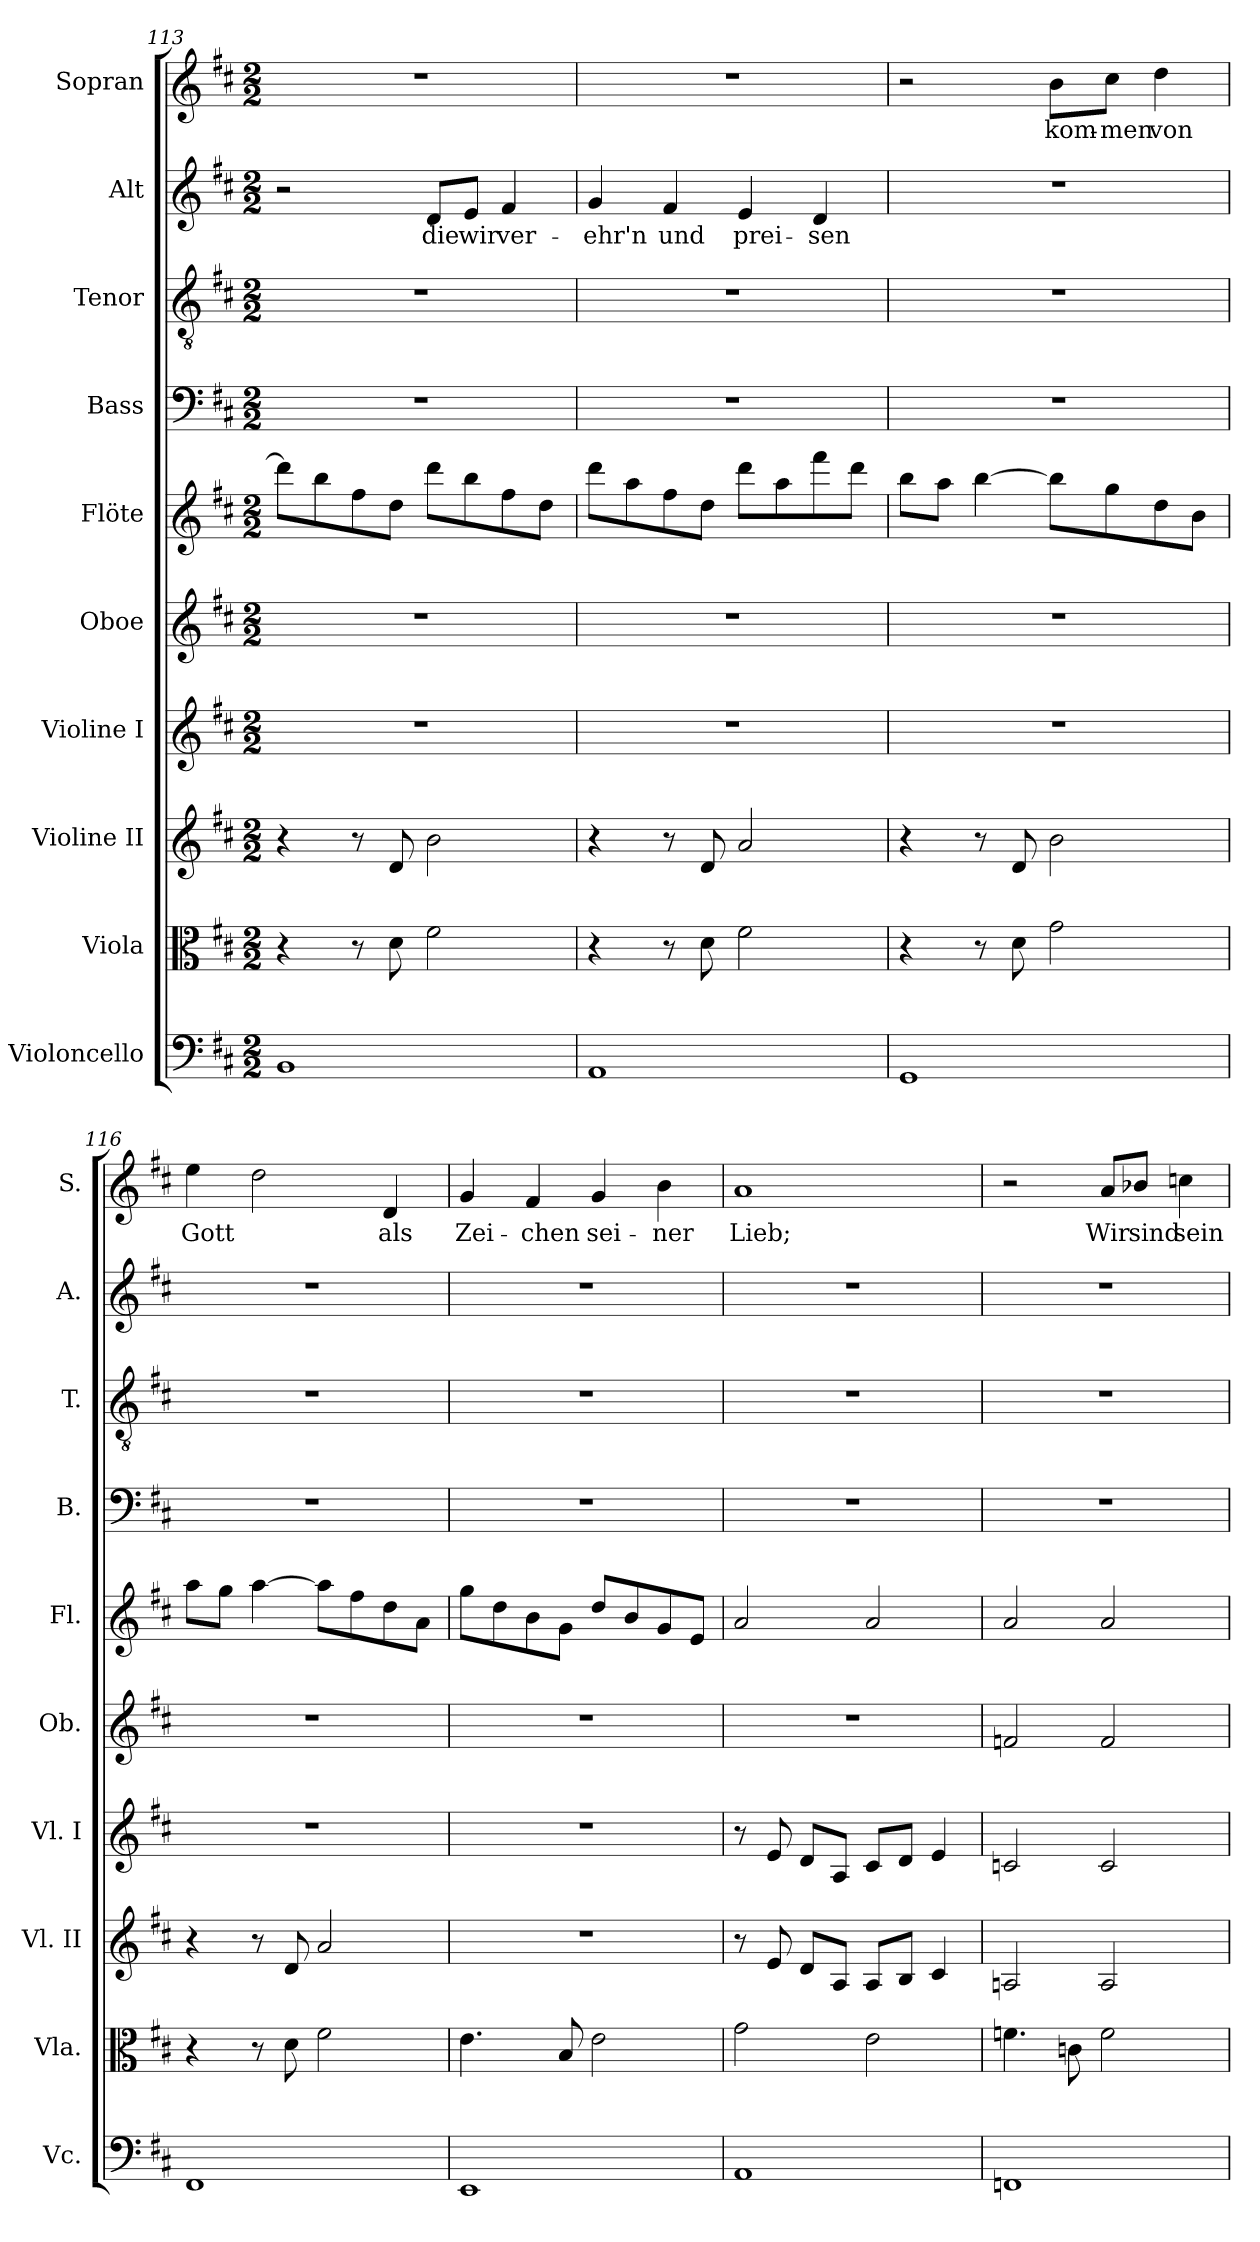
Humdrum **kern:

**kern	**kern	**kern	**kern	**kern	**kern	**kern	**kern	**kern	**text	**kern	**text
*part10	*part9	*part8	*part7	*part6	*part5	*part4	*part3	*part2	*part2	*part1	*part1
*staff10	*staff9	*staff8	*staff7	*staff6	*staff5	*staff4	*staff3	*staff2	*staff2	*staff1	*staff1
*I"Violoncello	*I"Viola	*I"Violine II	*I"Violine I	*I"Oboe	*I"Flöte	*I"Bass	*I"Tenor	*I"Alt	*	*I"Sopran	*
*I'Vc.	*I'Vla.	*I'Vl. II	*I'Vl. I	*I'Ob.	*I'Fl.	*I'B.	*I'T.	*I'A.	*	*I'S.	*
*clefF4	*clefC3	*clefG2	*clefG2	*clefG2	*clefG2	*clefF4	*clefGv2	*clefG2	*	*clefG2	*
*	*	*	*	*	*	*	*ITrd7c12	*	*	*	*
*k[f#c#]	*k[f#c#]	*k[f#c#]	*k[f#c#]	*k[f#c#]	*k[f#c#]	*k[f#c#]	*k[f#c#]	*k[f#c#]	*	*k[f#c#]	*
*D:	*D:	*D:	*D:	*D:	*D:	*D:	*D:	*D:	*	*D:	*
*M2/2	*M2/2	*M2/2	*M2/2	*M2/2	*M2/2	*M2/2	*M2/2	*M2/2	*	*M2/2	*
=113	=113	=113	=113	=113	=113	=113	=113	=113	=113	=113	=113
1BB	4r	4r	1r	1r	8ddd\L]	1r	1r	2r	.	1r	.
.	.	.	.	.	8bb\	.	.	.	.	.	.
.	8r	8r	.	.	8ff#\	.	.	.	.	.	.
.	8d\	8d/	.	.	8dd\J	.	.	.	.	.	.
!	!	!	!	!	!	!	!	!	!LO:LY:b	!	!
.	2f#\	2b\	.	.	8ddd\L	.	.	8d/L	die	.	.
!	!	!	!	!	!	!	!	!	!LO:LY:b	!	!
.	.	.	.	.	8bb\	.	.	8e/J	wir	.	.
!	!	!	!	!	!	!	!	!	!LO:LY:b	!	!
.	.	.	.	.	8ff#\	.	.	4f#/	ver-	.	.
.	.	.	.	.	8dd\J	.	.	.	.	.	.
=114	=114	=114	=114	=114	=114	=114	=114	=114	=114	=114	=114
!	!	!	!	!	!	!	!	!	!LO:LY:b	!	!
1AA	4r	4r	1r	1r	8ddd\L	1r	1r	4g/	-ehr'n	1r	.
.	.	.	.	.	8aa\	.	.	.	.	.	.
!	!	!	!	!	!	!	!	!	!LO:LY:b	!	!
.	8r	8r	.	.	8ff#\	.	.	4f#/	und	.	.
.	8d\	8d/	.	.	8dd\J	.	.	.	.	.	.
!	!	!	!	!	!	!	!	!	!LO:LY:b	!	!
.	2f#\	2a/	.	.	8ddd\L	.	.	4e/	prei-	.	.
.	.	.	.	.	8aa\	.	.	.	.	.	.
!	!	!	!	!	!	!	!	!	!LO:LY:b	!	!
.	.	.	.	.	8fff#\	.	.	4d/	-sen	.	.
.	.	.	.	.	8ddd\J	.	.	.	.	.	.
=115	=115	=115	=115	=115	=115	=115	=115	=115	=115	=115	=115
1GG	4r	4r	1r	1r	8bb\L	1r	1r	1r	.	2r	.
.	.	.	.	.	8aa\J	.	.	.	.	.	.
.	8r	8r	.	.	[4bb\	.	.	.	.	.	.
.	8d\	8d/	.	.	.	.	.	.	.	.	.
!	!	!	!	!	!	!	!	!	!	!	!LO:LY:b
.	2g\	2b\	.	.	8bb\L]	.	.	.	.	8b\L	kom-
!	!	!	!	!	!	!	!	!	!	!	!LO:LY:b
.	.	.	.	.	8gg\	.	.	.	.	8cc#\J	-men
!	!	!	!	!	!	!	!	!	!	!	!LO:LY:b
.	.	.	.	.	8dd\	.	.	.	.	4dd\	von
.	.	.	.	.	8b\J	.	.	.	.	.	.
!!LO:PB:g=z
=116	=116	=116	=116	=116	=116	=116	=116	=116	=116	=116	=116
!	!	!	!	!	!	!	!	!	!	!	!LO:LY:b
1FF#	4r	4r	1r	1r	8aa\L	1r	1r	1r	.	4ee\	Gott
.	.	.	.	.	8gg\J	.	.	.	.	.	.
.	8r	8r	.	.	[4aa\	.	.	.	.	2dd\	.
.	8d\	8d/	.	.	.	.	.	.	.	.	.
.	2f#\	2a/	.	.	8aa\L]	.	.	.	.	.	.
.	.	.	.	.	8ff#\	.	.	.	.	.	.
!	!	!	!	!	!	!	!	!	!	!	!LO:LY:b
.	.	.	.	.	8dd\	.	.	.	.	4d/	als
.	.	.	.	.	8a\J	.	.	.	.	.	.
=117	=117	=117	=117	=117	=117	=117	=117	=117	=117	=117	=117
!	!	!	!	!	!	!	!	!	!	!	!LO:LY:b
1EE	4.e\	1r	1r	1r	8gg\L	1r	1r	1r	.	4g/	Zei-
.	.	.	.	.	8dd\	.	.	.	.	.	.
!	!	!	!	!	!	!	!	!	!	!	!LO:LY:b
.	.	.	.	.	8b\	.	.	.	.	4f#/	-chen
.	8B/	.	.	.	8g\J	.	.	.	.	.	.
!	!	!	!	!	!	!	!	!	!	!	!LO:LY:b
.	2e\	.	.	.	8dd/L	.	.	.	.	4g/	sei-
.	.	.	.	.	8b/	.	.	.	.	.	.
!	!	!	!	!	!	!	!	!	!	!	!LO:LY:b
.	.	.	.	.	8g/	.	.	.	.	4b\	-ner
.	.	.	.	.	8e/J	.	.	.	.	.	.
=118	=118	=118	=118	=118	=118	=118	=118	=118	=118	=118	=118
!	!	!	!	!	!	!	!	!	!	!	!LO:LY:b
1AA	2g\	8r	8r	1r	2a/	1r	1r	1r	.	1a	Lieb;
.	.	8e/	8e/	.	.	.	.	.	.	.	.
.	.	8d/L	8d/L	.	.	.	.	.	.	.	.
.	.	8A/J	8A/J	.	.	.	.	.	.	.	.
.	2e\	8A/L	8c#/L	.	2a/	.	.	.	.	.	.
.	.	8B/J	8d/J	.	.	.	.	.	.	.	.
.	.	4c#/	4e/	.	.	.	.	.	.	.	.
=119	=119	=119	=119	=119	=119	=119	=119	=119	=119	=119	=119
1FFn	4.fn\	2An/	2cn/	2fn/	2a/	1r	1r	1r	.	2r	.
.	8cn\	.	.	.	.	.	.	.	.	.	.
!	!	!	!	!	!	!	!	!	!	!	!LO:LY:b
.	2f\	2A/	2c/	2f/	2a/	.	.	.	.	8a/L	Wir
!	!	!	!	!	!	!	!	!	!	!	!LO:LY:b
.	.	.	.	.	.	.	.	.	.	8b-X/J	sind
!	!	!	!	!	!	!	!	!	!	!	!LO:LY:b
.	.	.	.	.	.	.	.	.	.	4ccn\	sein
=	=	=	=	=	=	=	=	=	=	=	=
*-	*-	*-	*-	*-	*-	*-	*-	*-	*-	*-	*-
